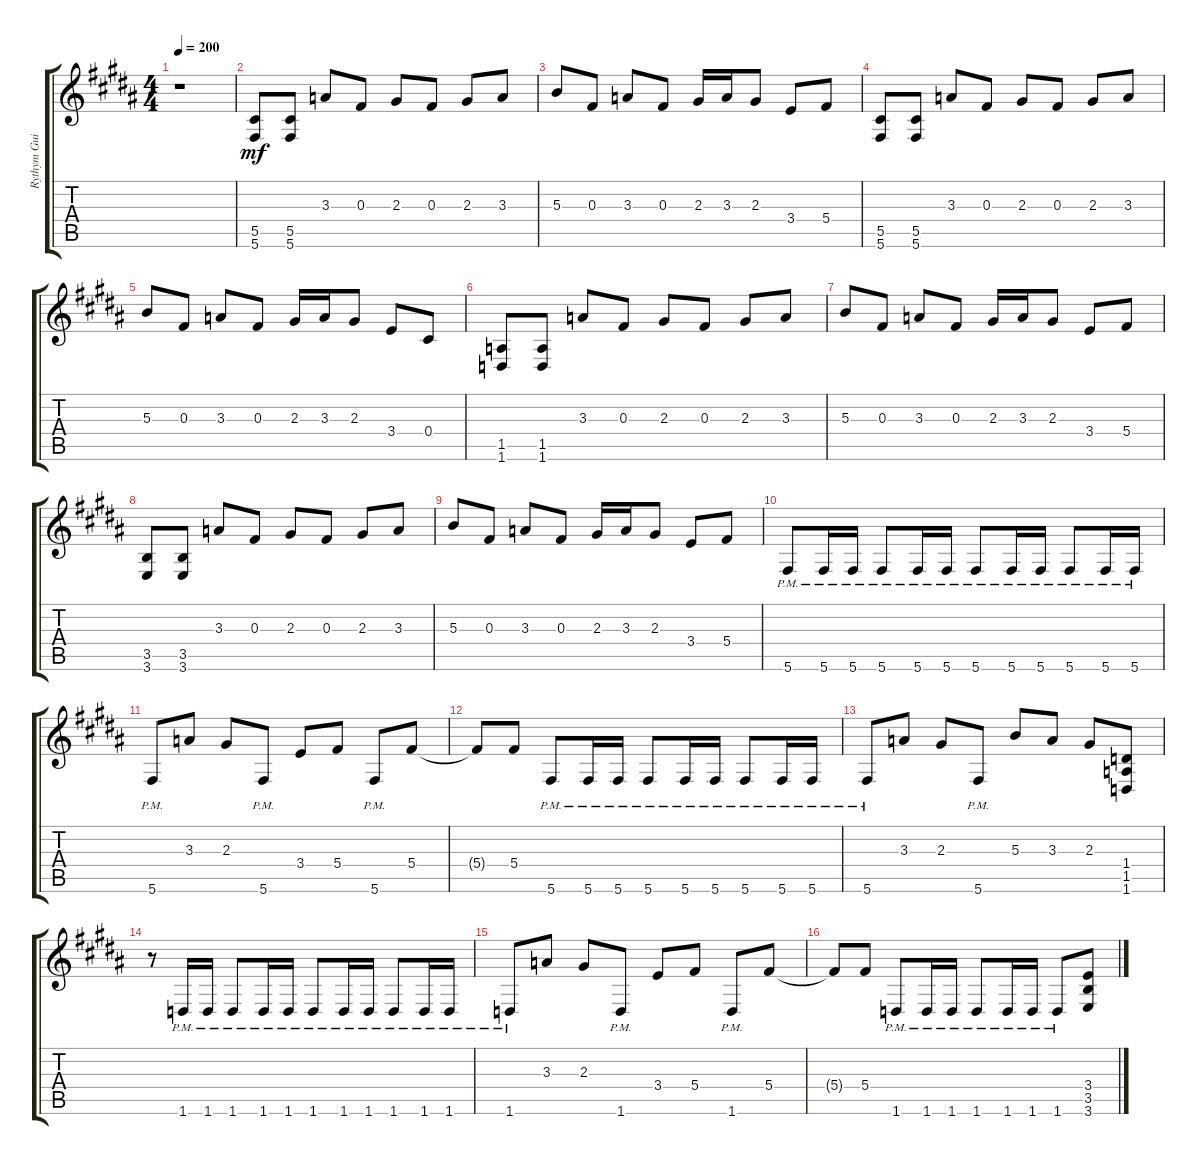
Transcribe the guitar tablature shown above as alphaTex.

\track ("Rythym Guitar" "Rythym Gui") {instrument electricguitarclean}
\staff {score tabs}
\tuning (Eb4 Bb3 Gb3 Db3 Ab2 Db2) {hide}
\ts (4 4)
\tempo 200
\clef g2
\ks b
r.1{dy mf instrument electricguitarclean} |
(5.5 5.6).8 (5.5 5.6).8 3.3.8 0.3.8 2.3.8 0.3.8 2.3.8 3.3.8 |
5.3.8 0.3.8 3.3.8 0.3.8 2.3.16 3.3.16 2.3.8 3.4.8 5.4.8 |
(5.5 5.6).8 (5.5 5.6).8 3.3.8 0.3.8 2.3.8 0.3.8 2.3.8 3.3.8 |
5.3.8 0.3.8 3.3.8 0.3.8 2.3.16 3.3.16 2.3.8 3.4.8 0.4.8 |
(1.5 1.6).8 (1.5 1.6).8 3.3.8 0.3.8 2.3.8 0.3.8 2.3.8 3.3.8 |
5.3.8 0.3.8 3.3.8 0.3.8 2.3.16 3.3.16 2.3.8 3.4.8 5.4.8 |
(3.5 3.6).8 (3.5 3.6).8 3.3.8 0.3.8 2.3.8 0.3.8 2.3.8 3.3.8 |
5.3.8 0.3.8 3.3.8 0.3.8 2.3.16 3.3.16 2.3.8 3.4.8 5.4.8 |
5.6{pm}.8 5.6{pm}.16 5.6{pm}.16 5.6{pm}.8 5.6{pm}.16 5.6{pm}.16 5.6{pm}.8 5.6{pm}.16 5.6{pm}.16 5.6{pm}.8 5.6{pm}.16 5.6{pm}.16 |
5.6{pm}.8 3.3.8 2.3.8 5.6{pm}.8 3.4.8 5.4.8 5.6{pm}.8 5.4.8 |
5.4{t}.8 5.4.8 5.6{pm}.8 5.6{pm}.16 5.6{pm}.16 5.6{pm}.8 5.6{pm}.16 5.6{pm}.16 5.6{pm}.8 5.6{pm}.16 5.6{pm}.16 |
5.6{pm}.8 3.3.8 2.3.8 5.6{pm}.8 5.3.8 3.3.8 2.3.8 (1.4 1.5 1.6).8 |
r.8 1.6{pm}.16 1.6{pm}.16 1.6{pm}.8 1.6{pm}.16 1.6{pm}.16 1.6{pm}.8 1.6{pm}.16 1.6{pm}.16 1.6{pm}.8 1.6{pm}.16 1.6{pm}.16 |
1.6{pm}.8 3.3.8 2.3.8 1.6{pm}.8 3.4.8 5.4.8 1.6{pm}.8 5.4.8 |
5.4{t}.8 5.4.8 1.6{pm}.8 1.6{pm}.16 1.6{pm}.16 1.6{pm}.8 1.6{pm}.16 1.6{pm}.16 1.6{pm}.8 (3.4 3.5 3.6).8
